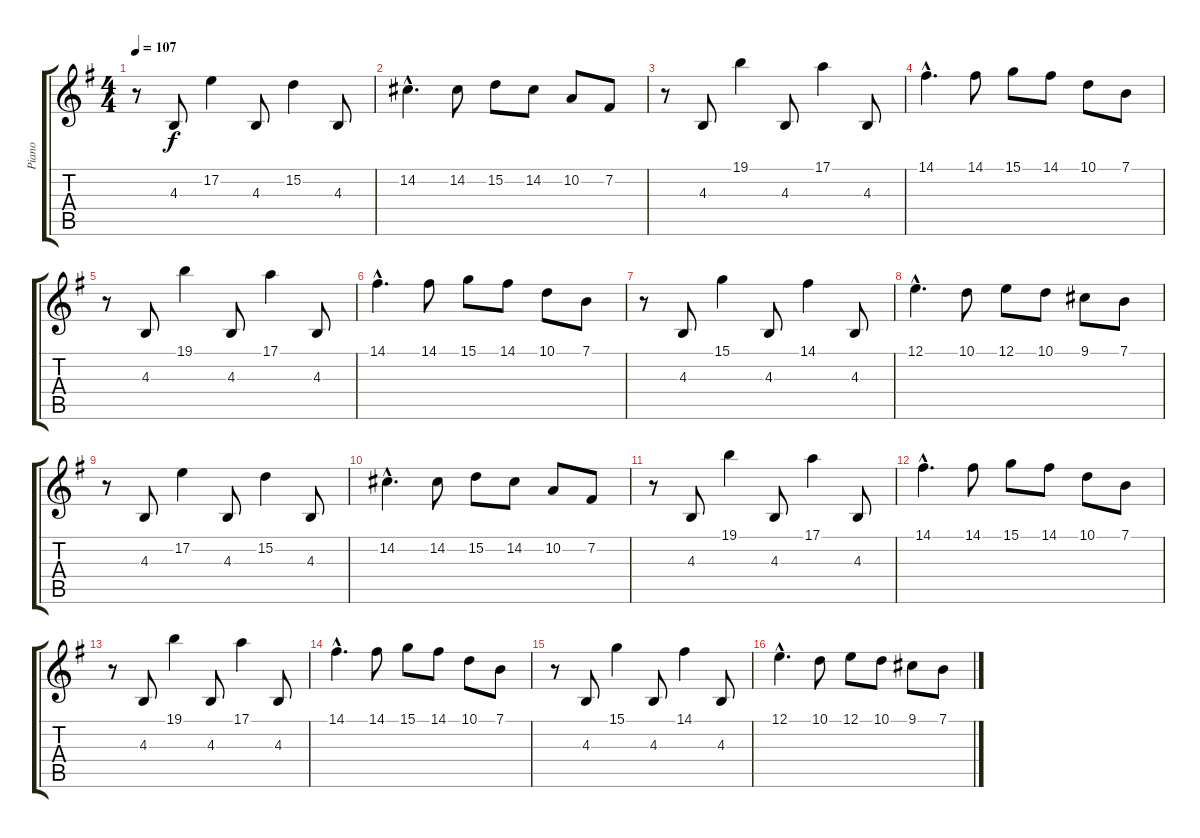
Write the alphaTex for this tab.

\track ("Piano" "Piano") {instrument brightacousticpiano}
\staff {score tabs}
\tuning (E4 B3 G3 D3 A2 E2) {hide}
\ts (4 4)
\tempo 107
\clef g2
\ks g
r.8{dy f} 4.3.8 17.2.4 4.3.8 15.2.4 4.3.8 |
14.2{hac}.4{d} 14.2.8 15.2.8 14.2.8 10.2.8 7.2.8 |
r.8 4.3.8 19.1.4 4.3.8 17.1.4 4.3.8 |
14.1{hac}.4{d} 14.1.8 15.1.8 14.1.8 10.1.8 7.1.8 |
r.8 4.3.8 19.1.4 4.3.8 17.1.4 4.3.8 |
14.1{hac}.4{d} 14.1.8 15.1.8 14.1.8 10.1.8 7.1.8 |
r.8 4.3.8 15.1.4 4.3.8 14.1.4 4.3.8 |
12.1{hac}.4{d} 10.1.8 12.1.8 10.1.8 9.1.8 7.1.8 |
r.8 4.3.8 17.2.4 4.3.8 15.2.4 4.3.8 |
14.2{hac}.4{d} 14.2.8 15.2.8 14.2.8 10.2.8 7.2.8 |
r.8 4.3.8 19.1.4 4.3.8 17.1.4 4.3.8 |
14.1{hac}.4{d} 14.1.8 15.1.8 14.1.8 10.1.8 7.1.8 |
r.8 4.3.8{volume 12} 19.1.4 4.3.8 17.1.4 4.3.8 |
14.1{hac}.4{d volume 10} 14.1.8 15.1.8 14.1.8 10.1.8 7.1.8 |
r.8 4.3.8{volume 8} 15.1.4 4.3.8 14.1.4 4.3.8 |
12.1{hac}.4{d volume 5} 10.1.8 12.1.8 10.1.8 9.1.8 7.1.8
